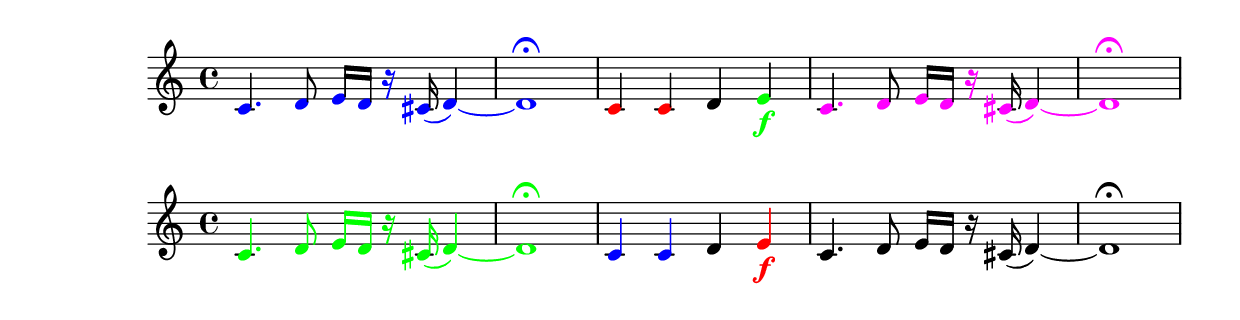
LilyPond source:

\version "2.24.0"

% https://lilypondblog.org/2014/04/music-functions-4-recursion/

% Urs Liska blog



% Generic Scheme function

#(define (display-names my-names-list)
   (if
    ;; check if there still is a list element left
    (null? my-names-list)
      ;; no: we're at the end of the recursion
      ;; simply issue a new line and exit
      (newline)
      ;; yes: we still have elements to process
      ;; begin a compound expression
      (begin
       ;; display the first element and insert a new line
       (display (car my-names-list))
       (newline)
       ;; recursively call the function
       ;; with the rest of the list
       (display-names (cdr my-names-list))) ;; end of begin
      ) ;; end of the if expression
   )

#(display-names '(Notehead Slur Flag Beam))


colorGrob =
#(define-music-function (my-grob my-color)
   (symbol? color?)
   #{
       \temporary \override #my-grob #'color = #my-color
   #})


uncolorGrob =
#(define-music-function (my-grob)
   (symbol?)
   #{
     \revert #my-grob #'color
   #})


colorGrobs =
#(define-music-function (my-grob-list my-color)
   (symbol-list? color?)
   (if (null? my-grob-list)
       ;; issue an empty music expression
       #{ #}
       #{
         % color the first grob type of the current list
         \colorGrob #(car my-grob-list) #my-color
         % recursively call itself with the remainder
         % of the current list.
         \colorGrobs #(cdr my-grob-list) #my-color
       #}))

uncolorGrobs =
#(define-music-function (my-grob-list)
   (symbol-list?)
   (if (null? my-grob-list)
       ;; issue an empty music expression
       #{ #}
       #{
         \uncolorGrob #(car my-grob-list)
         \uncolorGrobs #(cdr my-grob-list)
       #}))

grobs = #'(NoteHead
                      ;; Stem
                      ;; Flag
                      ;; Beam
                      Rest
                      Slur
                      PhrasingSlur
                      Tie
                      Script
                      Dots
                      DynamicText
                      Accidental)
colorMusic =
#(define-music-function (my-color music)
   (color? ly:music?)
   #{
     \colorGrobs \grobs  #my-color

     #music

     \uncolorGrobs \grobs
   #})

music = \relative c' {
  c4. d8 e16 d r cis( d4) ~ | d1 \fermata
}

\relative c' {
  \colorMusic #blue \music
  \colorMusic #red { c4 c } d \colorMusic #green e\f
  \colorMusic #magenta \music
}



% Print all grob descriptions
% print list to console
#(map
  (lambda (gd) (display (car gd)) (newline))  
    all-grob-descriptions)

allGrobNames = #(map car all-grob-descriptions)


% From the comments

simpleColorMusic =
#(let ((grob-names (map car all-grob-descriptions)))
      (define-music-function (my-color music)
        (color? ly:music?)
        #{
          \colorGrobs #grob-names #my-color
          #music
          \uncolorGrobs #grob-names
        #}))


\relative c' {
  \simpleColorMusic #green \music
  \simpleColorMusic #blue { c4 c } d 
  \simpleColorMusic #red e\f
  \simpleColorMusic #black \music
}
